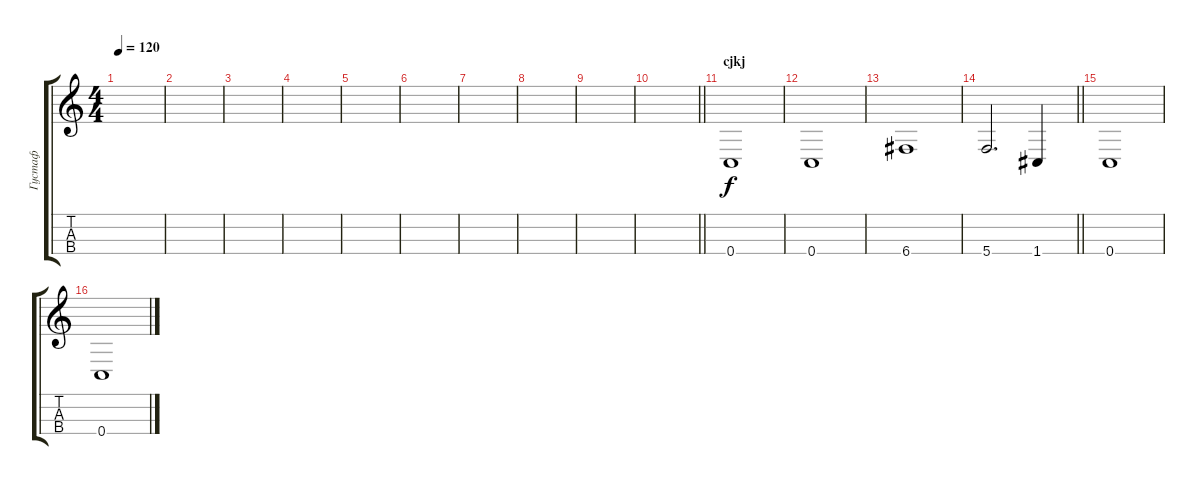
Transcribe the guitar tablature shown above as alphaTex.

\track ("Густаф" "Густаф") {instrument electricbassfinger}
\staff {score tabs}
\tuning (F3 C3 G2 C2) {hide}
\ts (4 4)
\tempo 120
\clef g2
\ks c
|
|
|
|
|
|
|
|
|
\barLineRight lightlight
|
\section ("" "cjkj")
0.4.1 |
0.4.1 |
6.4.1 |
\barLineRight lightlight
5.4.2{d} 1.4.4 |
0.4.1 |
0.4.1
